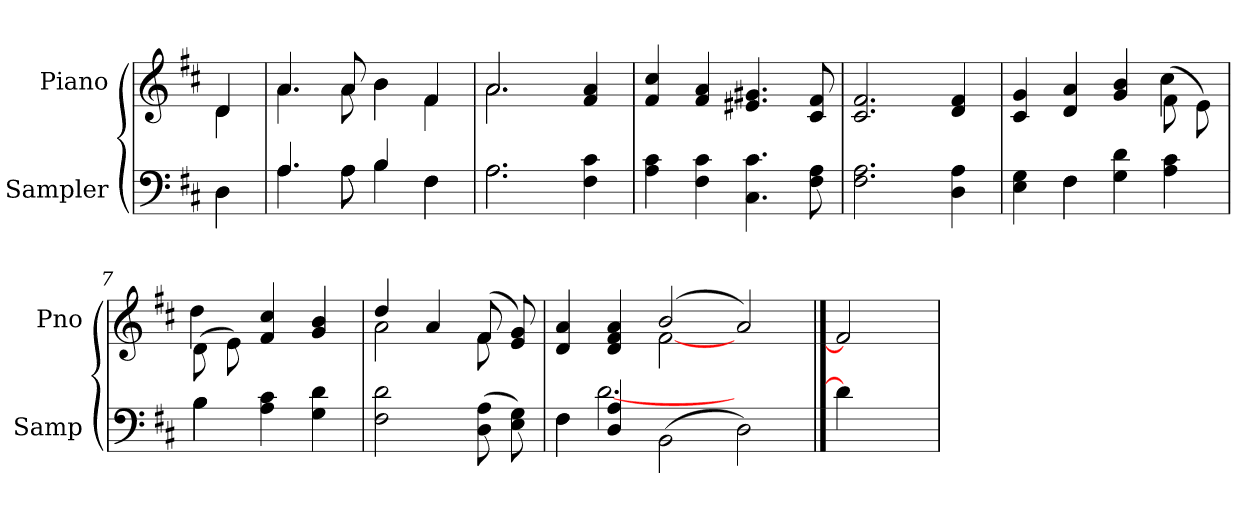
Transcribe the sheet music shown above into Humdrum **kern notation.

**kern	**kern
*part2	*part1
*staff2	*staff1
*I"Sampler	*I"Piano
*I'Samp	*I'Pno
*clefF4	*clefG2
*k[f#c#]	*k[f#c#]
*D:	*D:
=1	=1
*^	*^
4D\	4D	4d/	4d
=2	=2	=2	=2
4.A/	4.A	4.a/	4.a
8A\	8A	8a/	8a
4B/	4B	4b\	4b
4F#\	4F#	4f#/	4f#
=3	=3	=3	=3
2.A\	2.A	2.a/	2.a
4F# 4c#	4ryy	4f# 4a	4ryy
*v	*v	*	*
*	*v	*v
=4	=4
4A 4c#	4f# 4cc#
4F# 4c#	4f# 4a
4.C# 4.c#	4.e#X 4.g#X
8F# 8A	8c# 8f#
=5	=5
2.F# 2.A	2.c# 2.f#
4D 4A	4d 4f#
=6	=6
*^	*^
4E 4G	4ryy	4c# 4g	2.ryy
4F#\	4F#	4d 4a	.
4G 4d	2ryy	4g 4b	.
4A 4c#	.	(8f#\	4cc#
.	.	8e\)	.
=7	=7	=7	=7
4B\	4B	(8d\	4dd
.	.	8e\)	.
4A 4c#	2ryy	4f# 4cc#	2ryy
4G 4d	.	4g 4b	.
*v	*v	*	*
=8	=8	=8
2F# 2d	4dd/	2a
.	4a/	.
(8D\ 8A\	(8f#/	8f#
8E\ 8G\)	8e/ 8g/)	8ryy
=9	=9	=9
*^	*	*
4F#\	4F#	4d 4a	2ryy
4D 4A	[2.d	4d 4f# 4a	.
(2BB\	.	(2b/	[2f#
2D\)	2ryy	2a/)	2ryy
*v	*v	*	*
*	*v	*v
==10	==10
4d]	2f#]
4ryy	.
=	=
*-	*-
